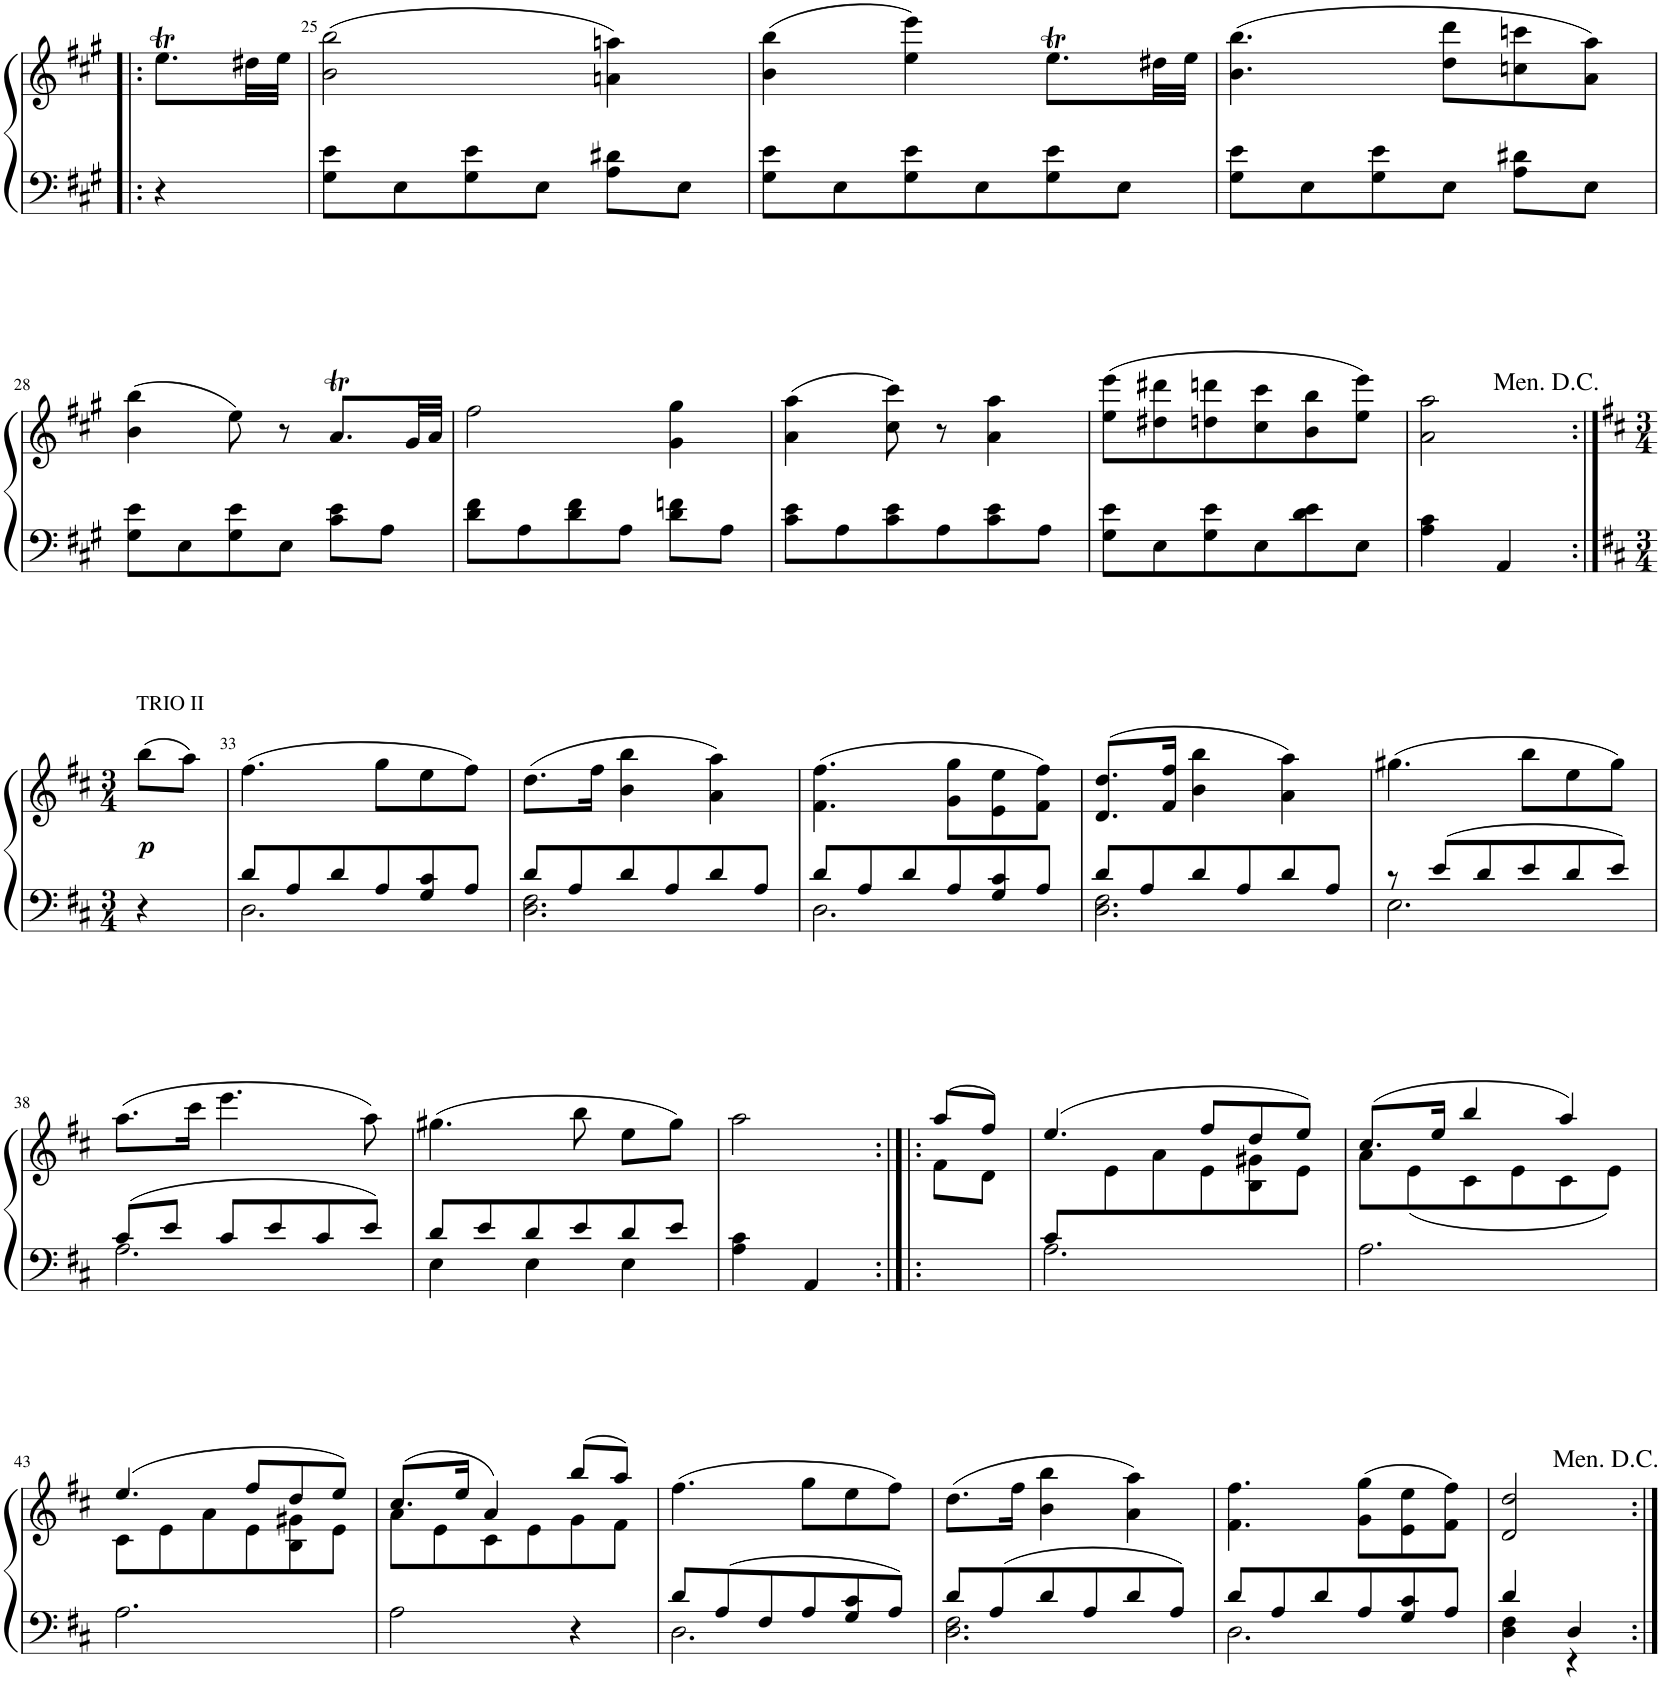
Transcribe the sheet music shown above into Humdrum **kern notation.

**kern	**kern	**dynam
*part1	*part1	*part1
*staff2	*staff1	*staff1/2
*I"Piano	*	*
*I'Pno.	*	*
!!LO:PB:g=z
*clefF4	*clefG2	*
*k[f#c#g#]	*k[f#c#g#]	*
*M3/4	*M3/4	*
=24X3!|:	=24X3!|:	=24X3!|:
4r	8.eeT\L	.
.	32dd#X\LL	.
.	32ee\JJJ	.
=25	=25	=25
8G#\ 8e\L	(2b\ 2bb\	.
8E\	.	.
8G#\ 8e\	.	.
8E\J	.	.
8A\ 8d#X\L	4an\ 4aan\)	.
8E\J	.	.
=26	=26	=26
8G#\ 8e\L	(4b\ 4bb\	.
8E\	.	.
8G#\ 8e\	4ee\ 4eee\)	.
8E\	.	.
8G#\ 8e\	8.eeT\L	.
8E\J	.	.
.	32dd#X\LL	.
.	32ee\JJJ	.
=27	=27	=27
8G#\ 8e\L	(4.b\ 4.bb\	.
8E\	.	.
8G#\ 8e\	.	.
8E\J	8dd\ 8ddd\L	.
8A\ 8d#X\L	8ccn\ 8cccn\	.
8E\J	8a\ 8aa\J)	.
!!LO:LB:g=z
=28	=28	=28
8G#\ 8e\L	(4b\ 4bb\	.
8E\	.	.
8G#\ 8e\	8ee\)	.
8E\J	8r	.
8c#\ 8e\L	8.aT/L	.
8A\J	.	.
.	32g#/LL	.
.	32a/JJJ	.
=29	=29	=29
8d\ 8f#\L	2ff#\	.
8A\	.	.
8d\ 8f#\	.	.
8A\J	.	.
8d\ 8fn\L	4g#\ 4gg#\	.
8A\J	.	.
=30	=30	=30
8c#\ 8e\L	(4a\ 4aa\	.
8A\	.	.
8c#\ 8e\	8cc#\ 8ccc#\)	.
8A\	8r	.
8c#\ 8e\	4a\ 4aa\	.
8A\J	.	.
=31	=31	=31
8G#\ 8e\L	(8ee\ 8eee\L	.
8E\	8dd#X\ 8ddd#X\	.
8G#\ 8e\	8ddn\ 8dddn\	.
8E\	8cc#\ 8ccc#\	.
8d\ 8e\	8b\ 8bb\	.
8E\J	8ee\ 8eee\J)	.
=32	=32	=32
4A\ 4c#\	2a\ 2aa\	.
4AA/	.	.
!	!LO:TX:a:t=Men. D.C.	!
!LO:TX:a:t=Men. D.C.	!	!
!!LO:LB:g=z
=32X4:|!	=32X4:|!	=32X4:|!
*k[f#c#]	*k[f#c#]	*
*M3/4	*M3/4	*
!	!LO:TX:a:t=TRIO II	!
!	!	!LO:DY:b
4r	(8bb\L	p
.	8aa\J)	.
=33	=33	=33
*^	*	*
8d/L	2.D\	(4.ff#\	.
8A/	.	.	.
8d/	.	.	.
8A/	.	8gg\L	.
8G/ 8c#/	.	8ee\	.
8A/J	.	8ff#\J)	.
=34	=34	=34	=34
8d/L	2.D\ 2.F#\	(8.dd\L	.
8A/	.	.	.
.	.	16ff#\Jk	.
8d/	.	4b\ 4bb\	.
8A/	.	.	.
8d/	.	4a\ 4aa\)	.
8A/J	.	.	.
=35	=35	=35	=35
8d/L	2.D\	(4.f#\ 4.ff#\	.
8A/	.	.	.
8d/	.	.	.
8A/	.	8g\ 8gg\L	.
8G/ 8c#/	.	8e\ 8ee\	.
8A/J	.	8f#\ 8ff#\J)	.
=36	=36	=36	=36
8d/L	2.D\ 2.F#\	(8.d/ 8.dd/L	.
8A/	.	.	.
.	.	16f#/ 16ff#/Jk	.
8d/	.	4b\ 4bb\	.
8A/	.	.	.
8d/	.	4a\ 4aa\)	.
8A/J	.	.	.
=37	=37	=37	=37
8r	2.E\	(4.gg#X\	.
8e/L	.	.	.
8d/	.	.	.
8e/	.	8bb\L	.
8d/	.	8ee\	.
8e/J	.	8gg#\J)	.
!!LO:LB:g=z
=38	=38	=38	=38
8c#/L	2.A\	(8.aa\L	.
8e/J	.	.	.
.	.	16ccc#\Jk	.
8c#/L	.	4.eee\	.
8e/	.	.	.
8c#/	.	.	.
8e/J	.	8aa\)	.
=39	=39	=39	=39
8d/L	4E\	(4.gg#X\	.
8e/	.	.	.
8d/	4E\	.	.
8e/	.	8bb\	.
8d/	4E\	8ee\L	.
8e/J	.	8gg#\J)	.
*v	*v	*	*
=40	=40	=40
4A\ 4c#\	2aa\	.
4AA/	.	.
=40X5:|!|:	=40X5:|!|:	=40X5:|!|:
*	*^	*
4ryy	(>8aa/L	8f#\L	.
.	8ff#/J)	8d\J	.
=41	=41	=41	=41
*^	*	*	*
8c#/L	2.A\	(>4.ee/	8ryy	.
2ryy	.	.	8e\	.
.	.	.	8a\	.
.	.	8ff#/L	8e\	.
.	.	8dd/	8B\ 8g#X\	.
8ryy	.	8ee/J)	8e\J	.
*v	*v	*	*	*
=42	=42	=42	=42
2.A\	(8.cc#/L	8a\L	.
.	.	(8e\	.
.	16ee/Jk	.	.
.	4bb/	8c#\	.
.	.	8e\	.
.	4aa/)	8c#\	.
.	.	8e\J)	.
!!LO:LB:g=z	!!
=43	=43	=43	=43
2.A\	(4.ee/	8c#\L	.
.	.	8e\	.
.	.	8a\	.
.	8ff#/L	8e\	.
.	8dd/	8B\ 8g#X\	.
.	8ee/J)	8e\J	.
=44	=44	=44	=44
2A\	(8.cc#/L	8a\L	.
.	.	8e\	.
.	16ee/Jk	.	.
.	4a/)	8c#\	.
.	.	8e\	.
4r	(8bb/L	8g\	.
.	8aa/J)	8f#\J	.
*	*v	*v	*
=45	=45	=45
*^	*	*
8d/L	2.D\	(4.ff#\	.
8A/	.	.	.
8F#/	.	.	.
8A/	.	8gg\L	.
8G/ 8c#/	.	8ee\	.
8A/J	.	8ff#\J)	.
=46	=46	=46	=46
8d/L	2.D\ 2.F#\	(8.dd\L	.
8A/	.	.	.
.	.	16ff#\Jk	.
8d/	.	4b\ 4bb\	.
8A/	.	.	.
8d/	.	4a\ 4aa\)	.
8A/J	.	.	.
=47	=47	=47	=47
8d/L	2.D\	4.f#\ 4.ff#\	.
8A/	.	.	.
8d/	.	.	.
8A/	.	(8g\ 8gg\L	.
8G/ 8c#/	.	8e\ 8ee\	.
8A/J	.	8f#\ 8ff#\J)	.
=48	=48	=48	=48
4d/	4D\ 4F#\	2d/ 2dd/	.
4D/	4r	.	.
!	!	!LO:TX:a:t=Men. D.C.	!
!	!LO:TX:a:t=Men. D.C.	!	!
*v	*v	*	*
=:|!	=:|!	=:|!
*-	*-	*-
